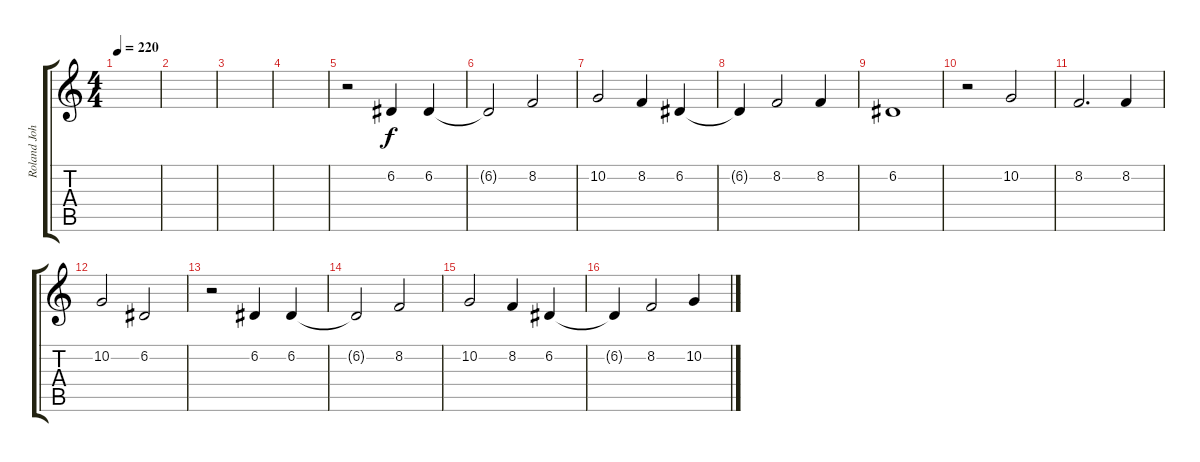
\track ("Roland Johansson" "Roland Joh") {instrument lead2sawtooth}
\staff {score tabs}
\tuning (D4 A3 F3 C3 G2 C2) {hide}
\ts (4 4)
\tempo 220
\clef g2
\ks c
|
|
|
|
r.2 6.2.4{volume 7} 6.2.4 |
6.2{t}.2 8.2.2 |
10.2.2{volume 15} 8.2.4 6.2.4 |
6.2{t}.4 8.2.2 8.2.4 |
6.2.1 |
r.2 10.2.2 |
8.2.2{d} 8.2.4 |
10.2.2 6.2.2 |
r.2 6.2.4 6.2.4 |
6.2{t}.2 8.2.2 |
10.2.2 8.2.4 6.2.4 |
6.2{t}.4 8.2.2 10.2.4
